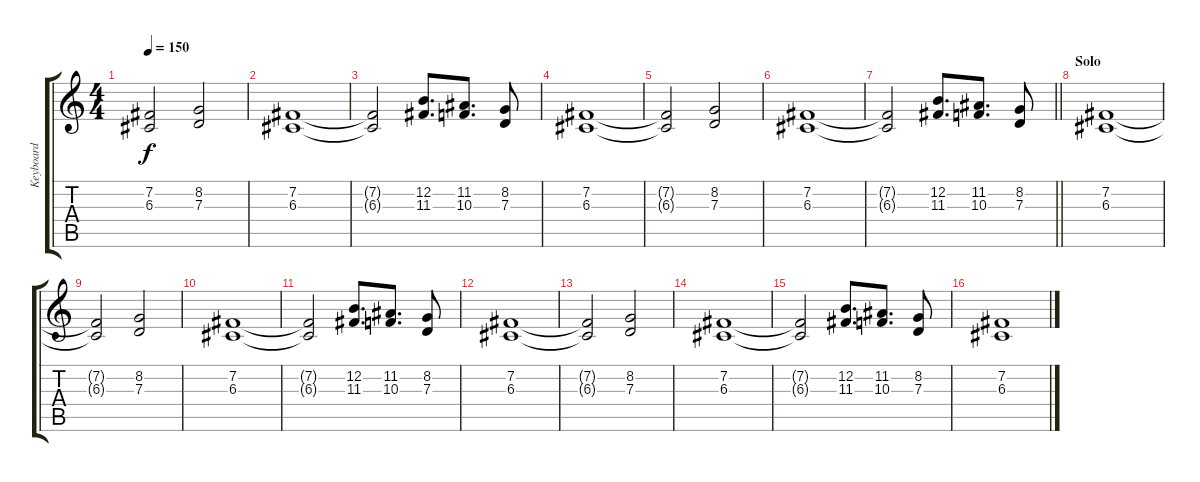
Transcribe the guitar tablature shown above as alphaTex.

\track ("Keyboard" "Keyboard") {instrument synthstrings1}
\staff {score tabs}
\tuning (E4 B3 G3 D3 A2 E2) {hide}
\ts (4 4)
\tempo 150
\clef g2
\ks c
(7.2{t} 6.3{t}).2{dy f} (8.2 7.3).2 |
(7.2 6.3).1 |
(7.2{t} 6.3{t}).2 (12.2 11.3).8{d} (11.2 10.3).8{d} (8.2 7.3).8 |
(7.2 6.3).1 |
(7.2{t} 6.3{t}).2 (8.2 7.3).2 |
(7.2 6.3).1 |
\barLineRight lightlight
(7.2{t} 6.3{t}).2 (12.2 11.3).8{d} (11.2 10.3).8{d} (8.2 7.3).8 |
\section ("" "Solo")
(7.2 6.3).1 |
(7.2{t} 6.3{t}).2 (8.2 7.3).2 |
(7.2 6.3).1 |
(7.2{t} 6.3{t}).2 (12.2 11.3).8{d} (11.2 10.3).8{d} (8.2 7.3).8 |
(7.2 6.3).1 |
(7.2{t} 6.3{t}).2 (8.2 7.3).2 |
(7.2 6.3).1 |
(7.2{t} 6.3{t}).2 (12.2 11.3).8{d} (11.2 10.3).8{d} (8.2 7.3).8 |
(7.2 6.3).1
